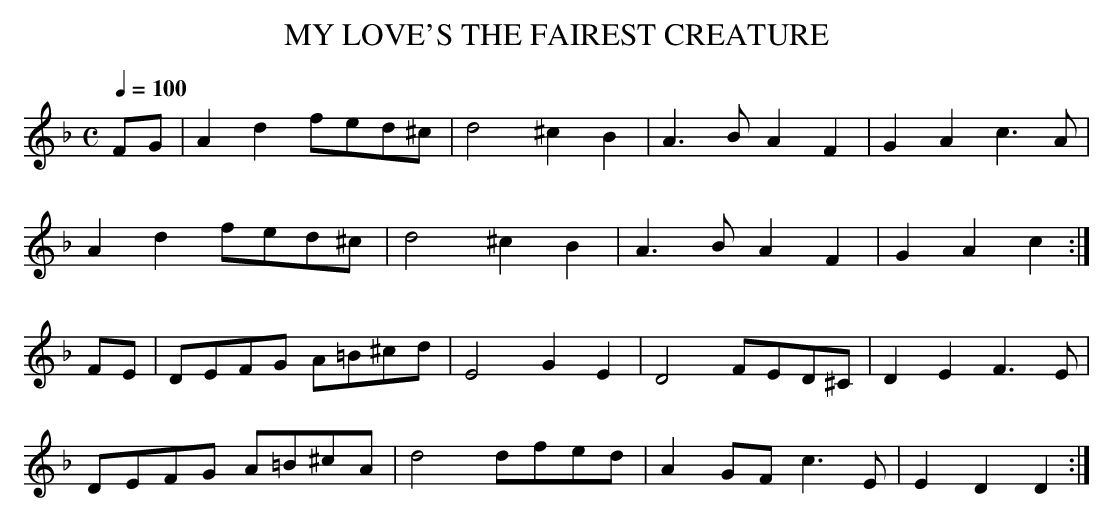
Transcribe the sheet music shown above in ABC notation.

X:1
T:MY LOVE'S THE FAIREST CREATURE
Y:"Irish - amoroso"
Q:1/4=100
L:1/8
M:C
K:Dm
FG|A2d2 fed^c|d4 ^c2B2|A3B A2F2|G2A2 c3A|
A2d2 fed^c|d4 ^c2B2|A3B A2F2|G2A2 c2 :|
FE|DEFG A=B^cd|E4 G2E2|D4 FED^C|D2E2 F3E|
DEFG A=B^cA|d4 dfed|A2GF c3E|E2D2 D2 :|
